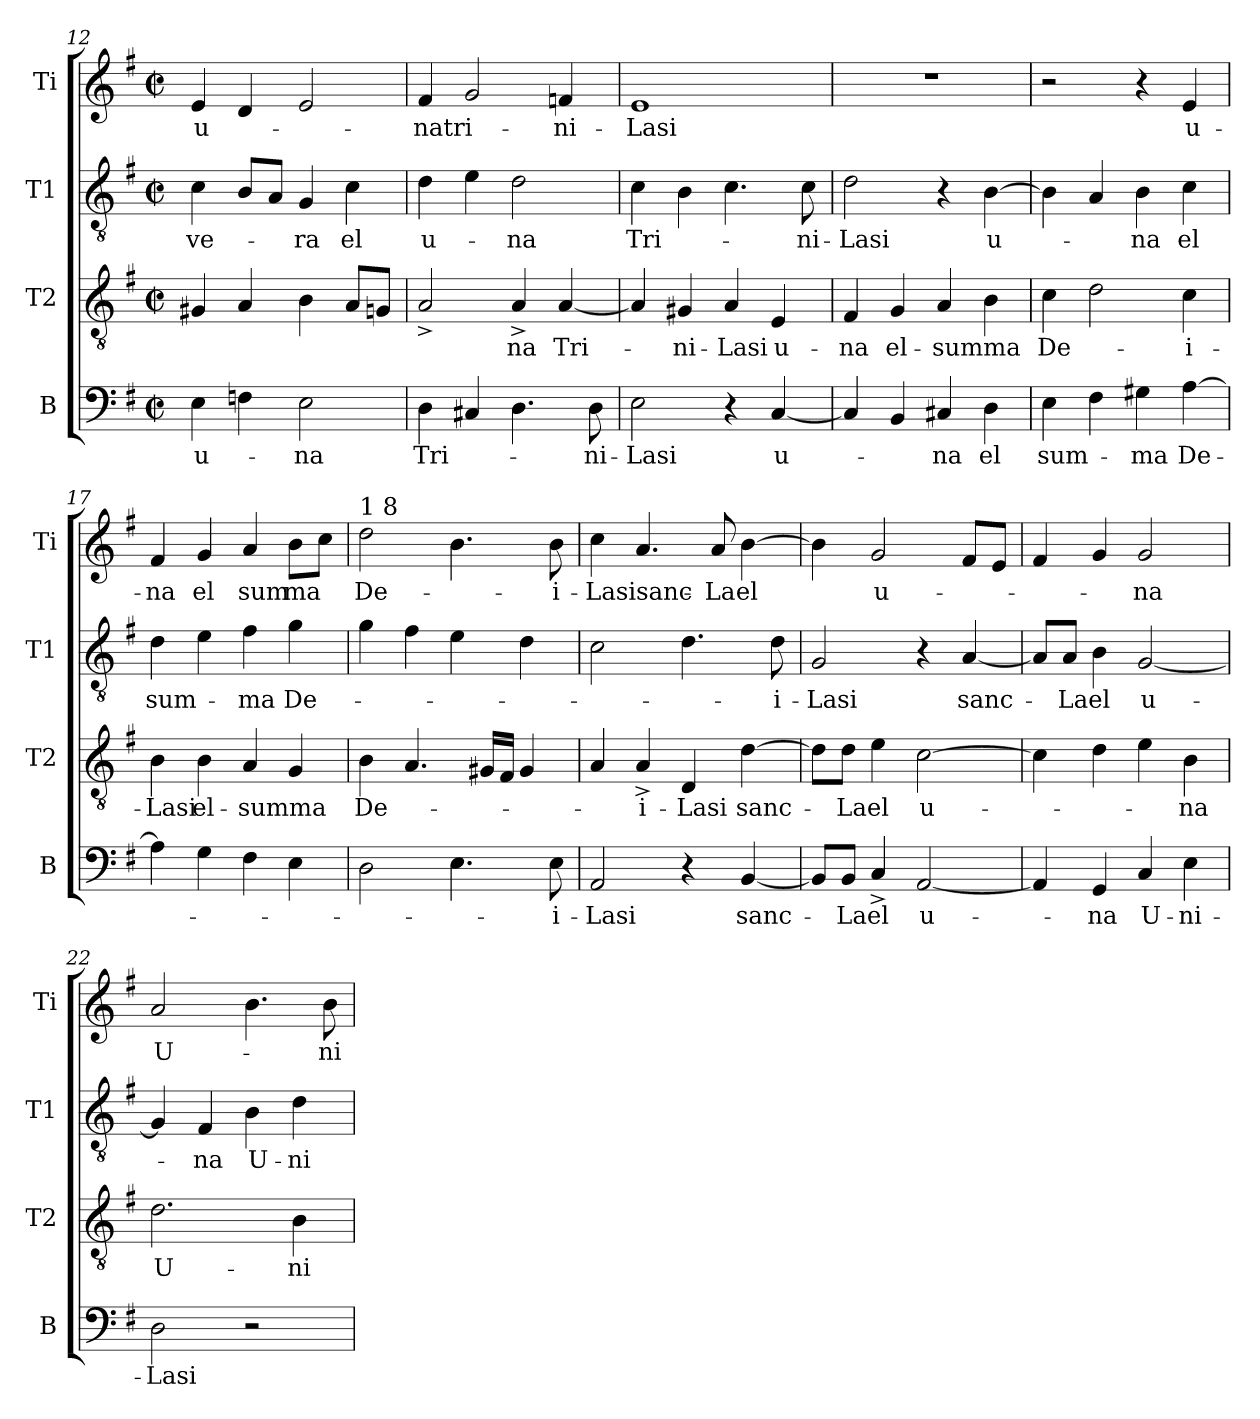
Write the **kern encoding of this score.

**kern	**text	**kern	**text	**kern	**text	**kern	**text
*part4	*part4	*part3	*part3	*part2	*part2	*part1	*part1
*staff4	*staff4	*staff3	*staff3	*staff2	*staff2	*staff1	*staff1
*I"B	*	*I"T2	*	*I"T1	*	*I"Ti	*
*I'B	*	*I'T2	*	*I'T1	*	*I'Ti	*
!!LO:PB:g=z
*clefF4	*	*clefGv2	*	*clefGv2	*	*clefG2	*
*k[f#]	*	*k[f#]	*	*k[f#]	*	*k[f#]	*
*G:	*	*G:	*	*G:	*	*G:	*
*M2/2	*	*M2/2	*	*M2/2	*	*M2/2	*
*met(c|)	*	*met(c|)	*	*met(c|)	*	*met(c|)	*
=12	=12	=12	=12	=12	=12	=12	=12
!	!LO:LY:b	!	!	!	!LO:LY:b	!	!LO:LY:b
4E\	u-	4G#X/	.	4c\	ve-	4e/	u-
4Fn\	.	4A/	.	8B/L	.	4d/	.
.	.	.	.	8A/J	.	.	.
!	!LO:LY:b	!	!	!	!LO:LY:b	!	!
2E\	-na	4B\	.	4G/	-ra	2e/	.
!	!	!	!	!	!LO:LY:b	!	!
.	.	8A/L	.	4c\	el	.	.
.	.	8Gn/J	.	.	.	.	.
=13	=13	=13	=13	=13	=13	=13	=13
!	!LO:LY:b	!	!	!	!LO:LY:b	!	!LO:LY:b
4D\	Tri-	2A^</	.	4d\	u-	4f#/	-natri-
4C#X/	.	.	.	4e\	.	2g/	.
!	!	!	!LO:LY:b	!	!LO:LY:b	!	!
4.D\	.	4A^</	-na	2d\	-na	.	.
!	!	!	!LO:LY:b	!	!	!	!LO:LY:b
.	.	[<4A/	Tri-	.	.	4fn/	-ni-
!	!LO:LY:b	!	!	!	!	!	!
8D\	-ni-	.	.	.	.	.	.
=14	=14	=14	=14	=14	=14	=14	=14
!	!LO:LY:b	!	!	!	!LO:LY:b	!	!LO:LY:b
2E\	-Lasi	4A/]	.	4c\	Tri-	1e	-Lasi
!	!	!	!LO:LY:b	!	!	!	!
.	.	4G#X/	-ni-	4B\	.	.	.
!	!	!	!LO:LY:b	!	!	!	!
4r	.	4A/	-Lasi	4.c\	.	.	.
!	!LO:LY:b	!	!LO:LY:b	!	!	!	!
[<4C/	u-	4E/	u-	.	.	.	.
!	!	!	!	!	!LO:LY:b	!	!
.	.	.	.	8c\	-ni-	.	.
=15	=15	=15	=15	=15	=15	=15	=15
!	!	!	!LO:LY:b	!	!LO:LY:b	!	!
4C/]	.	4F#/	-na	2d\	-Lasi	1r	.
!	!	!	!LO:LY:b	!	!	!	!
4BB/	.	4G/	el-	.	.	.	.
!	!LO:LY:b	!	!LO:LY:b	!	!	!	!
4C#X/	-na	4A/	-summa	4r	.	.	.
!	!LO:LY:b	!	!	!	!LO:LY:b	!	!
4D\	el	4B\	.	[>4B\	u-	.	.
=16	=16	=16	=16	=16	=16	=16	=16
!	!LO:LY:b	!	!LO:LY:b	!	!	!	!
4E\	sum-	4c\	De-	4B\]	.	2r	.
4F#\	.	2d\	.	4A/	.	.	.
!	!LO:LY:b	!	!	!	!LO:LY:b	!	!
4G#X\	-ma	.	.	4B\	-na	4r	.
!	!LO:LY:b	!	!LO:LY:b	!	!LO:LY:b	!	!LO:LY:b
[>4A\	De-	4c\	-i-	4c\	el	4e/	u-
=17	=17	=17	=17	=17	=17	=17	=17
!	!	!	!LO:LY:b	!	!LO:LY:b	!	!LO:LY:b
4A\]	.	4B\	-Lasi	4d\	sum-	4f#/	-na
!	!	!	!LO:LY:b	!	!	!	!LO:LY:b
4G\	.	4B\	el-	4e\	.	4g/	el
!	!	!	!LO:LY:b	!	!LO:LY:b	!	!LO:LY:b
4F#\	.	4A/	-summa	4f#\	-ma	4a/	sum
!	!	!	!	!	!LO:LY:b	!	!LO:LY:b
4E\	.	4G/	.	4g\	De-	8b\L	ma
.	.	.	.	.	.	8cc\J	.
!!LO:LB:g=z
=18	=18	=18	=18	=18	=18	=18	=18
!	!	!	!	!	!	!LO:TX:a:t=1 8	!
!	!	!	!LO:LY:b	!	!	!	!LO:LY:b
2D\	.	4B\	De-	4g\	.	2dd\	De-
.	.	4.A/	.	4f#\	.	.	.
4.E\	.	.	.	4e\	.	4.b\	.
.	.	16G#X/LL	.	.	.	.	.
.	.	16F#/JJ	.	.	.	.	.
.	.	4G#/	.	4d\	.	.	.
!	!LO:LY:b	!	!	!	!	!	!LO:LY:b
8E\	-i-	.	.	.	.	8b\	-i-
=19	=19	=19	=19	=19	=19	=19	=19
!	!LO:LY:b	!	!	!	!	!	!LO:LY:b
2AA/	-Lasi	4A/	.	2c\	.	4cc\	-Lasisanc-
!	!	!	!LO:LY:b	!	!	!	!
.	.	4A^</	-i-	.	.	4.a/	.
!	!	!	!LO:LY:b	!	!	!	!
4r	.	4D/	-Lasi	4.d\	.	.	.
!	!	!	!	!	!	!	!LO:LY:b
.	.	.	.	.	.	8a/	-La
!	!LO:LY:b	!	!LO:LY:b	!	!	!	!LO:LY:b
[<4BB/	sanc-	[>4d\	sanc-	.	.	[>4b\	el
!	!	!	!	!	!LO:LY:b	!	!
.	.	.	.	8d\	-i-	.	.
=20	=20	=20	=20	=20	=20	=20	=20
!	!	!	!	!	!LO:LY:b	!	!
8BB/L]	.	8d\L]	.	2G/	-Lasi	4b\]	.
!	!LO:LY:b	!	!LO:LY:b	!	!	!	!
8BB/J	-Lael	8d\J	-Lael	.	.	.	.
!	!	!	!	!	!	!	!LO:LY:b
4C^</	.	4e\	.	.	.	2g/	u-
!	!LO:LY:b	!	!LO:LY:b	!	!	!	!
[<2AA/	u-	[>2c\	u-	4r	.	.	.
!	!	!	!	!	!LO:LY:b	!	!
.	.	.	.	[<4A/	sanc-	8f#/L	.
.	.	.	.	.	.	8e/J	.
=21	=21	=21	=21	=21	=21	=21	=21
4AA/]	.	4c\]	.	8A/L]	.	4f#/	.
!	!	!	!	!	!LO:LY:b	!	!
.	.	.	.	8A/J	-Lael	.	.
!	!LO:LY:b	!	!	!	!	!	!
4GG/	-na	4d\	.	4B\	.	4g/	.
!	!LO:LY:b	!	!	!	!LO:LY:b	!	!LO:LY:b
4C/	U-	4e\	.	[<2G/	u-	2g/	-na
!	!LO:LY:b	!	!LO:LY:b	!	!	!	!
4E\	-ni-	4B\	-na	.	.	.	.
=22	=22	=22	=22	=22	=22	=22	=22
!	!LO:LY:b	!	!LO:LY:b	!	!	!	!LO:LY:b
2D\	-Lasi	2.d\	U-	4G/]	.	2a/	U-
!	!	!	!	!	!LO:LY:b	!	!
.	.	.	.	4F#/	-na	.	.
!	!	!	!	!	!LO:LY:b	!	!
2r	.	.	.	4B\	U-	4.b\	.
!	!	!	!LO:LY:b	!	!LO:LY:b	!	!
.	.	4B\	-ni-	4d\	-ni-	.	.
!	!	!	!	!	!	!	!LO:LY:b
.	.	.	.	.	.	8b\	-ni-
=	=	=	=	=	=	=	=
*-	*-	*-	*-	*-	*-	*-	*-
